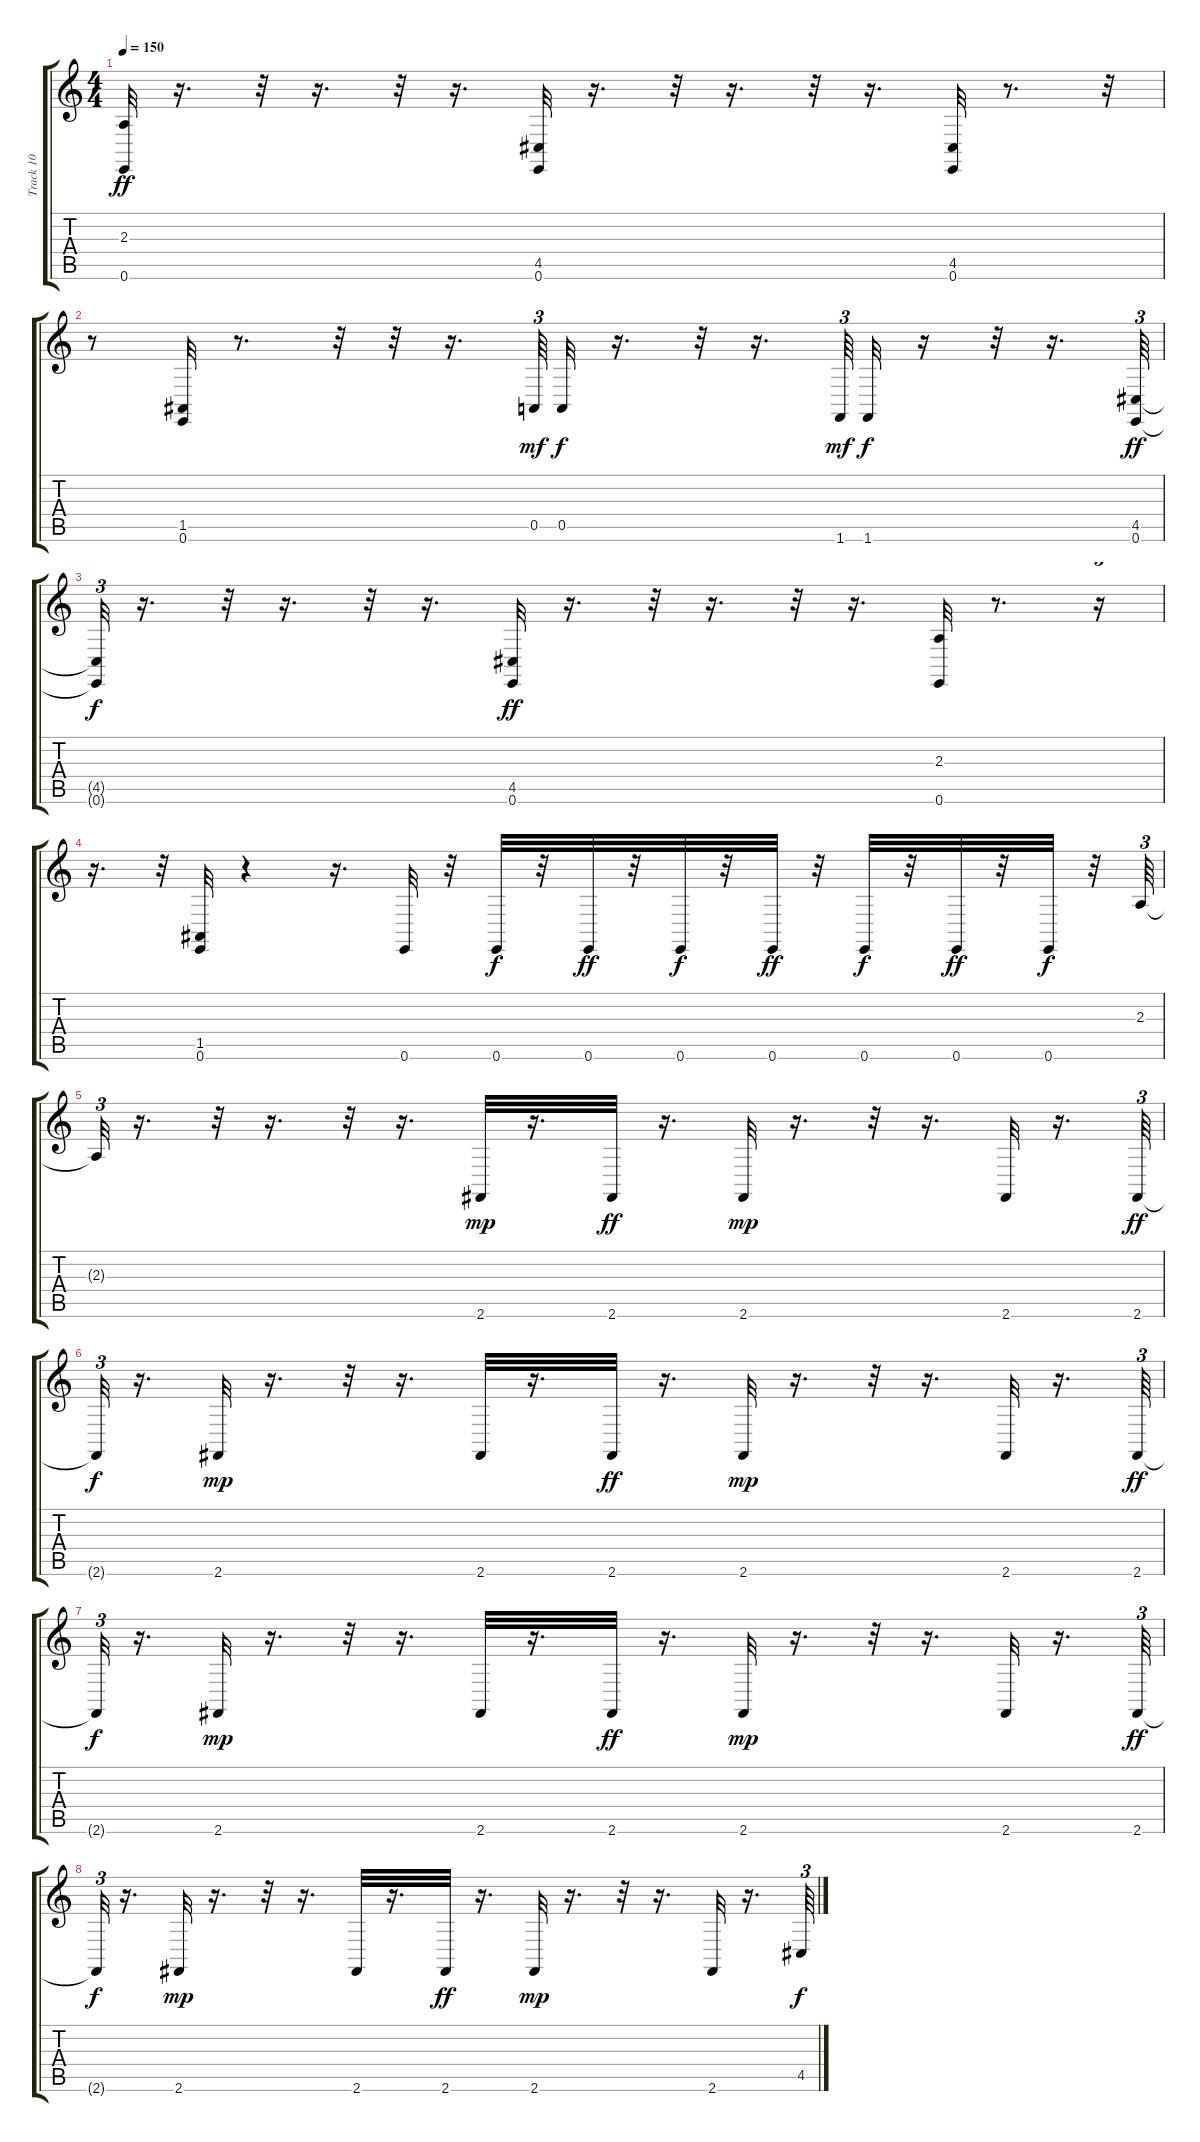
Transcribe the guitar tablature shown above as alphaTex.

\track ("Track 10" "Track 10") {instrument celesta}
\staff {score tabs}
\tuning (E4 B3 G3 D3 A2 E2) {hide}
\ts (4 4)
\tempo 150
\clef g2
\ks c
(2.3 0.6).32{dy ff} r.16{d} r.32 r.16{d} r.32 r.16{d} (4.5 0.6).32 r.16{d} r.32 r.16{d} r.32 r.16{d} (4.5 0.6).32 r.8{d} r.32 |
r.8 (1.5 0.6).32 r.8{d} r.32 r.32 r.16{d} 0.5.64{tu (3 2) dy mf} 0.5.32{dy f} r.16{d} r.32 r.16{d} 1.6.64{tu (3 2) dy mf} 1.6.32{dy f} r.16 r.32 r.16{d} (4.5 0.6).64{tu (3 2) dy ff} |
(4.5{t} 0.6{t}).32{tu (3 2) dy f} r.16{d} r.32 r.16{d} r.32 r.16{d} (4.5 0.6).32{dy ff} r.16{d} r.32 r.16{d} r.32 r.16{d} (2.3 0.6).32 r.8{d} r.16{tu (3 2)} |
r.16{d} r.32{tu (3 2)} (1.5 0.6).32 r.4 r.16{d} 0.6.32 r.32 0.6.32{dy f} r.32 0.6.32{dy ff} r.32 0.6.32{dy f} r.32 0.6.32{dy ff} r.32 0.6.32{dy f} r.32 0.6.32{dy ff} r.32 0.6.32{dy f} r.32 2.3.64{tu (3 2)} |
2.3{t}.32{tu (3 2)} r.16{d} r.32 r.16{d} r.32 r.16{d} 2.6.32{dy mp} r.16{d} 2.6.32{dy ff} r.16{d} 2.6.32{dy mp} r.16{d} r.32 r.16{d} 2.6.32 r.16{d} 2.6.64{tu (3 2) dy ff} |
2.6{t}.32{tu (3 2) dy f} r.16{d} 2.6.32{dy mp} r.16{d} r.32 r.16{d} 2.6.32 r.16{d} 2.6.32{dy ff} r.16{d} 2.6.32{dy mp} r.16{d} r.32 r.16{d} 2.6.32 r.16{d} 2.6.64{tu (3 2) dy ff} |
2.6{t}.32{tu (3 2) dy f} r.16{d} 2.6.32{dy mp} r.16{d} r.32 r.16{d} 2.6.32 r.16{d} 2.6.32{dy ff} r.16{d} 2.6.32{dy mp} r.16{d} r.32 r.16{d} 2.6.32 r.16{d} 2.6.64{tu (3 2) dy ff} |
2.6{t}.32{tu (3 2) dy f} r.16{d} 2.6.32{dy mp} r.16{d} r.32 r.16{d} 2.6.32 r.16{d} 2.6.32{dy ff} r.16{d} 2.6.32{dy mp} r.16{d} r.32 r.16{d} 2.6.32 r.16{d} 4.5.64{tu (3 2) dy f}
